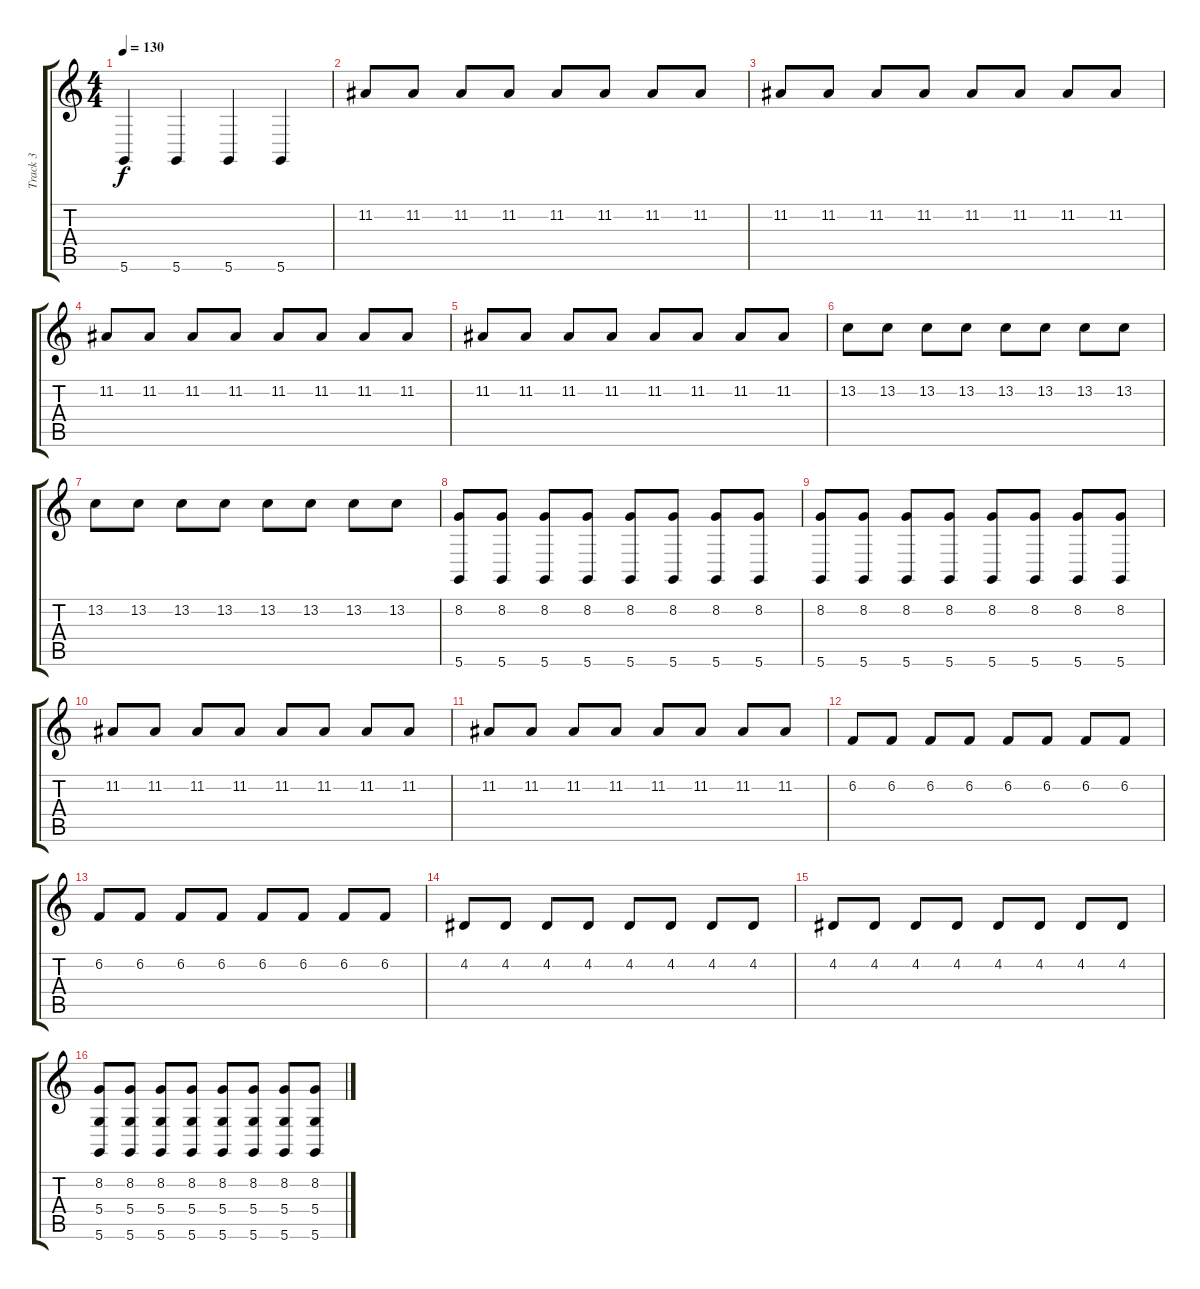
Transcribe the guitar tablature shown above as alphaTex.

\track ("Track 3" "Track 3") {instrument vibraphone bank 255}
\staff {score tabs}
\tuning (E4 B3 G3 D3 A2 D2) {hide}
\ts (4 4)
\tempo 130
\clef g2
\ks c
5.6.4{dy f} 5.6.4 5.6.4 5.6.4 |
11.2.8 11.2.8 11.2.8 11.2.8 11.2.8 11.2.8 11.2.8 11.2.8 |
11.2.8 11.2.8 11.2.8 11.2.8 11.2.8 11.2.8 11.2.8 11.2.8 |
11.2.8 11.2.8 11.2.8 11.2.8 11.2.8 11.2.8 11.2.8 11.2.8 |
11.2.8 11.2.8 11.2.8 11.2.8 11.2.8 11.2.8 11.2.8 11.2.8 |
13.2.8 13.2.8 13.2.8 13.2.8 13.2.8 13.2.8 13.2.8 13.2.8 |
13.2.8 13.2.8 13.2.8 13.2.8 13.2.8 13.2.8 13.2.8 13.2.8 |
(8.2 5.6).8 (8.2 5.6).8 (8.2 5.6).8 (8.2 5.6).8 (8.2 5.6).8 (8.2 5.6).8 (8.2 5.6).8 (8.2 5.6).8 |
(8.2 5.6).8 (8.2 5.6).8 (8.2 5.6).8 (8.2 5.6).8 (8.2 5.6).8 (8.2 5.6).8 (8.2 5.6).8 (8.2 5.6).8 |
11.2.8 11.2.8 11.2.8 11.2.8 11.2.8 11.2.8 11.2.8 11.2.8 |
11.2.8 11.2.8 11.2.8 11.2.8 11.2.8 11.2.8 11.2.8 11.2.8 |
6.2.8 6.2.8 6.2.8 6.2.8 6.2.8 6.2.8 6.2.8 6.2.8 |
6.2.8 6.2.8 6.2.8 6.2.8 6.2.8 6.2.8 6.2.8 6.2.8 |
4.2.8 4.2.8 4.2.8 4.2.8 4.2.8 4.2.8 4.2.8 4.2.8 |
4.2.8 4.2.8 4.2.8 4.2.8 4.2.8 4.2.8 4.2.8 4.2.8 |
(8.2 5.4 5.6).8 (8.2 5.4 5.6).8 (8.2 5.4 5.6).8 (8.2 5.4 5.6).8 (8.2 5.4 5.6).8 (8.2 5.4 5.6).8 (8.2 5.4 5.6).8 (8.2 5.4 5.6).8
